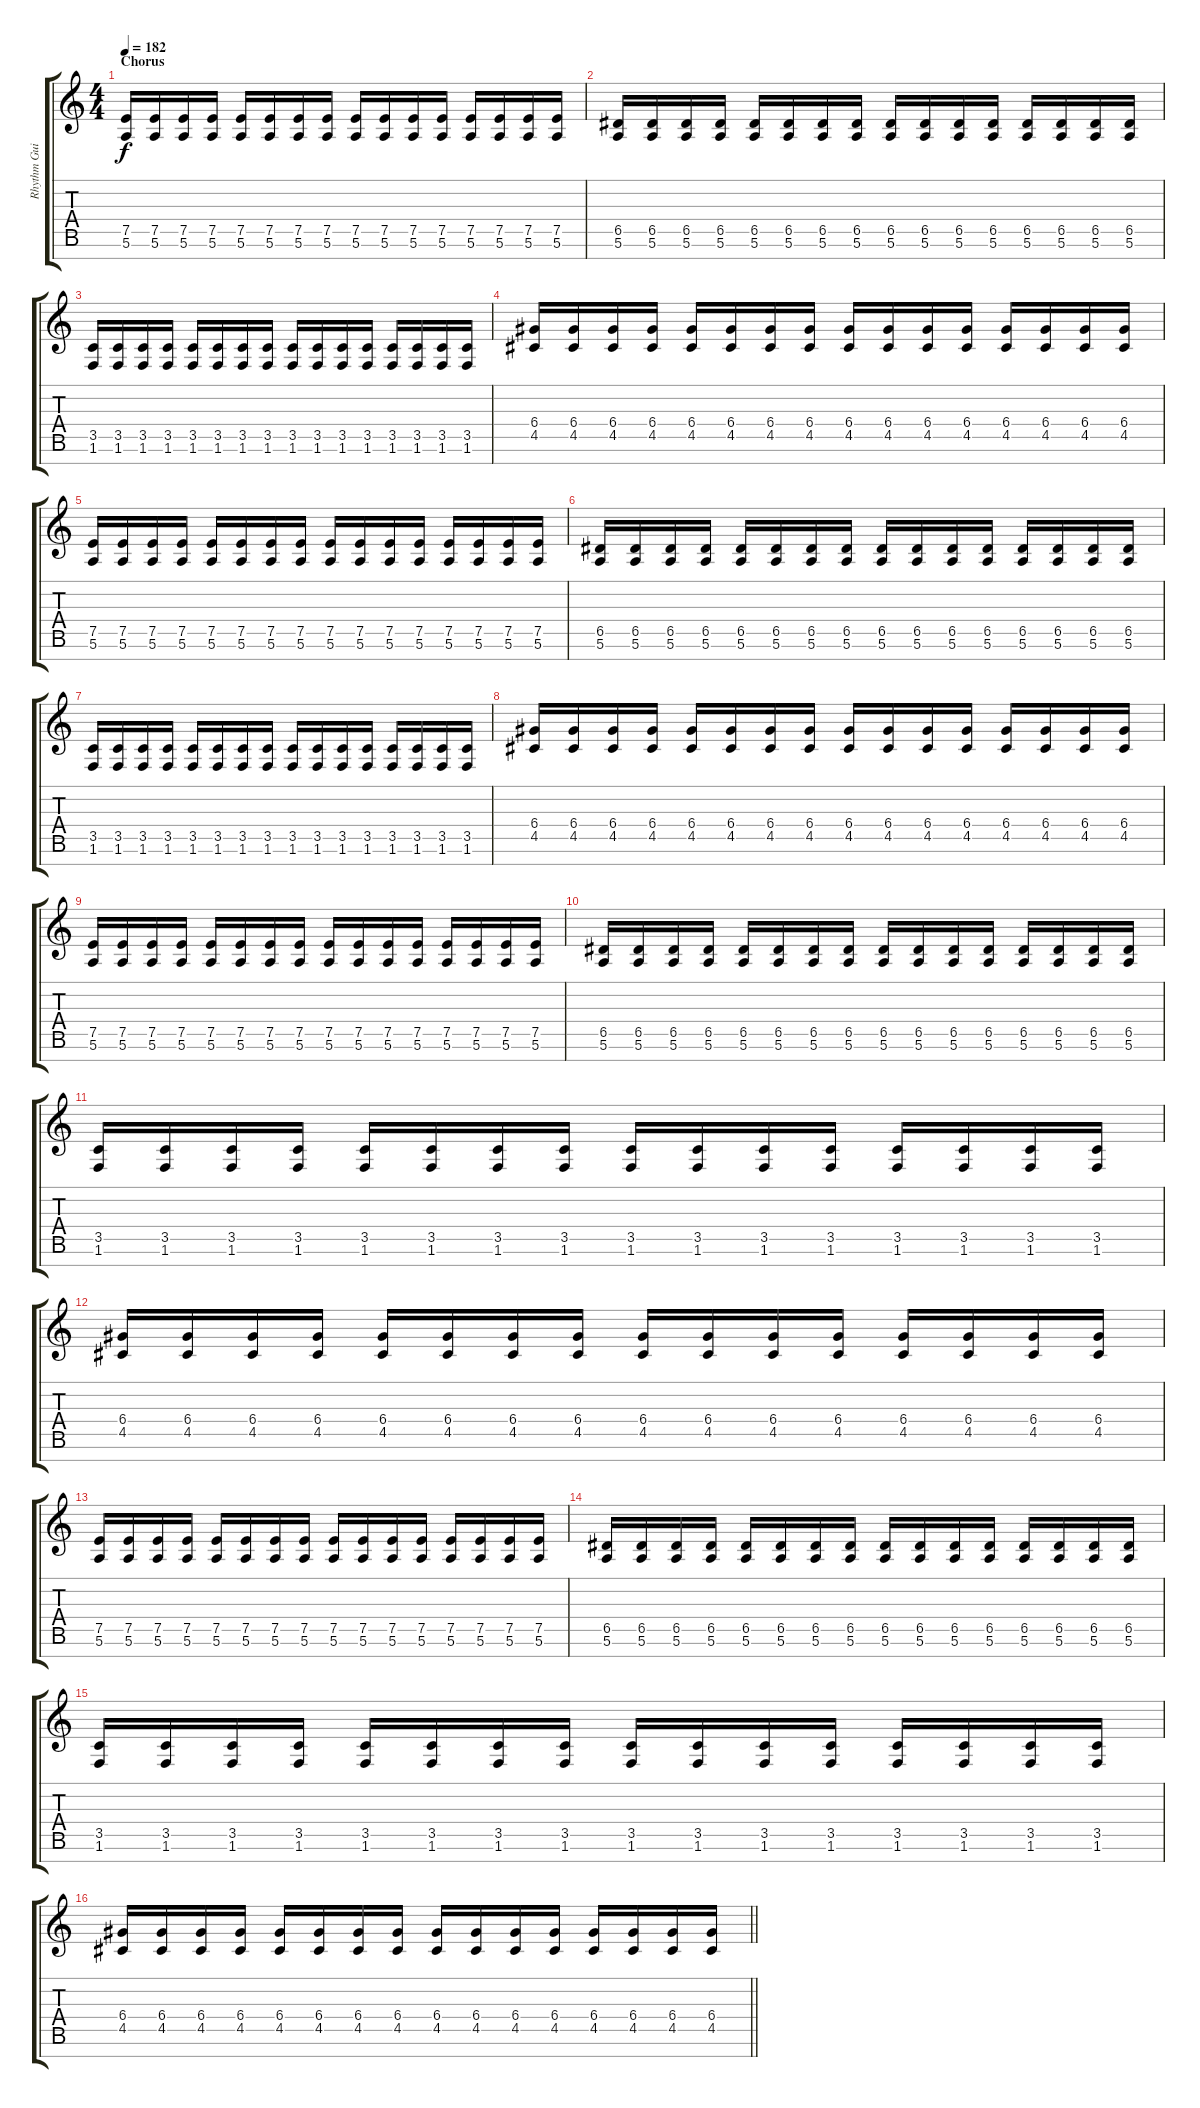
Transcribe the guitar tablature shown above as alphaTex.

\track ("Rhythm Guitar 1" "Rhythm Gui") {instrument distortionguitar}
\staff {score tabs}
\tuning (E4 B3 G3 D3 A2 E2 B1) {hide}
\ts (4 4)
\section ("" "Chorus")
\tempo 182
\clef g2
\ks c
(7.5 5.6).16{dy f} (7.5 5.6).16 (7.5 5.6).16 (7.5 5.6).16 (7.5 5.6).16 (7.5 5.6).16 (7.5 5.6).16 (7.5 5.6).16 (7.5 5.6).16 (7.5 5.6).16 (7.5 5.6).16 (7.5 5.6).16 (7.5 5.6).16 (7.5 5.6).16 (7.5 5.6).16 (7.5 5.6).16 |
(6.5 5.6).16 (6.5 5.6).16 (6.5 5.6).16 (6.5 5.6).16 (6.5 5.6).16 (6.5 5.6).16 (6.5 5.6).16 (6.5 5.6).16 (6.5 5.6).16 (6.5 5.6).16 (6.5 5.6).16 (6.5 5.6).16 (6.5 5.6).16 (6.5 5.6).16 (6.5 5.6).16 (6.5 5.6).16 |
(3.5 1.6).16 (3.5 1.6).16 (3.5 1.6).16 (3.5 1.6).16 (3.5 1.6).16 (3.5 1.6).16 (3.5 1.6).16 (3.5 1.6).16 (3.5 1.6).16 (3.5 1.6).16 (3.5 1.6).16 (3.5 1.6).16 (3.5 1.6).16 (3.5 1.6).16 (3.5 1.6).16 (3.5 1.6).16 |
(6.4 4.5).16 (6.4 4.5).16 (6.4 4.5).16 (6.4 4.5).16 (6.4 4.5).16 (6.4 4.5).16 (6.4 4.5).16 (6.4 4.5).16 (6.4 4.5).16 (6.4 4.5).16 (6.4 4.5).16 (6.4 4.5).16 (6.4 4.5).16 (6.4 4.5).16 (6.4 4.5).16 (6.4 4.5).16 |
(7.5 5.6).16 (7.5 5.6).16 (7.5 5.6).16 (7.5 5.6).16 (7.5 5.6).16 (7.5 5.6).16 (7.5 5.6).16 (7.5 5.6).16 (7.5 5.6).16 (7.5 5.6).16 (7.5 5.6).16 (7.5 5.6).16 (7.5 5.6).16 (7.5 5.6).16 (7.5 5.6).16 (7.5 5.6).16 |
(6.5 5.6).16 (6.5 5.6).16 (6.5 5.6).16 (6.5 5.6).16 (6.5 5.6).16 (6.5 5.6).16 (6.5 5.6).16 (6.5 5.6).16 (6.5 5.6).16 (6.5 5.6).16 (6.5 5.6).16 (6.5 5.6).16 (6.5 5.6).16 (6.5 5.6).16 (6.5 5.6).16 (6.5 5.6).16 |
(3.5 1.6).16 (3.5 1.6).16 (3.5 1.6).16 (3.5 1.6).16 (3.5 1.6).16 (3.5 1.6).16 (3.5 1.6).16 (3.5 1.6).16 (3.5 1.6).16 (3.5 1.6).16 (3.5 1.6).16 (3.5 1.6).16 (3.5 1.6).16 (3.5 1.6).16 (3.5 1.6).16 (3.5 1.6).16 |
(6.4 4.5).16 (6.4 4.5).16 (6.4 4.5).16 (6.4 4.5).16 (6.4 4.5).16 (6.4 4.5).16 (6.4 4.5).16 (6.4 4.5).16 (6.4 4.5).16 (6.4 4.5).16 (6.4 4.5).16 (6.4 4.5).16 (6.4 4.5).16 (6.4 4.5).16 (6.4 4.5).16 (6.4 4.5).16 |
(7.5 5.6).16 (7.5 5.6).16 (7.5 5.6).16 (7.5 5.6).16 (7.5 5.6).16 (7.5 5.6).16 (7.5 5.6).16 (7.5 5.6).16 (7.5 5.6).16 (7.5 5.6).16 (7.5 5.6).16 (7.5 5.6).16 (7.5 5.6).16 (7.5 5.6).16 (7.5 5.6).16 (7.5 5.6).16 |
(6.5 5.6).16 (6.5 5.6).16 (6.5 5.6).16 (6.5 5.6).16 (6.5 5.6).16 (6.5 5.6).16 (6.5 5.6).16 (6.5 5.6).16 (6.5 5.6).16 (6.5 5.6).16 (6.5 5.6).16 (6.5 5.6).16 (6.5 5.6).16 (6.5 5.6).16 (6.5 5.6).16 (6.5 5.6).16 |
(3.5 1.6).16 (3.5 1.6).16 (3.5 1.6).16 (3.5 1.6).16 (3.5 1.6).16 (3.5 1.6).16 (3.5 1.6).16 (3.5 1.6).16 (3.5 1.6).16 (3.5 1.6).16 (3.5 1.6).16 (3.5 1.6).16 (3.5 1.6).16 (3.5 1.6).16 (3.5 1.6).16 (3.5 1.6).16 |
(6.4 4.5).16 (6.4 4.5).16 (6.4 4.5).16 (6.4 4.5).16 (6.4 4.5).16 (6.4 4.5).16 (6.4 4.5).16 (6.4 4.5).16 (6.4 4.5).16 (6.4 4.5).16 (6.4 4.5).16 (6.4 4.5).16 (6.4 4.5).16 (6.4 4.5).16 (6.4 4.5).16 (6.4 4.5).16 |
(7.5 5.6).16 (7.5 5.6).16 (7.5 5.6).16 (7.5 5.6).16 (7.5 5.6).16 (7.5 5.6).16 (7.5 5.6).16 (7.5 5.6).16 (7.5 5.6).16 (7.5 5.6).16 (7.5 5.6).16 (7.5 5.6).16 (7.5 5.6).16 (7.5 5.6).16 (7.5 5.6).16 (7.5 5.6).16 |
(6.5 5.6).16 (6.5 5.6).16 (6.5 5.6).16 (6.5 5.6).16 (6.5 5.6).16 (6.5 5.6).16 (6.5 5.6).16 (6.5 5.6).16 (6.5 5.6).16 (6.5 5.6).16 (6.5 5.6).16 (6.5 5.6).16 (6.5 5.6).16 (6.5 5.6).16 (6.5 5.6).16 (6.5 5.6).16 |
(3.5 1.6).16 (3.5 1.6).16 (3.5 1.6).16 (3.5 1.6).16 (3.5 1.6).16 (3.5 1.6).16 (3.5 1.6).16 (3.5 1.6).16 (3.5 1.6).16 (3.5 1.6).16 (3.5 1.6).16 (3.5 1.6).16 (3.5 1.6).16 (3.5 1.6).16 (3.5 1.6).16 (3.5 1.6).16 |
\barLineRight lightlight
(6.4 4.5).16 (6.4 4.5).16 (6.4 4.5).16 (6.4 4.5).16 (6.4 4.5).16 (6.4 4.5).16 (6.4 4.5).16 (6.4 4.5).16 (6.4 4.5).16 (6.4 4.5).16 (6.4 4.5).16 (6.4 4.5).16 (6.4 4.5).16 (6.4 4.5).16 (6.4 4.5).16 (6.4 4.5).16
